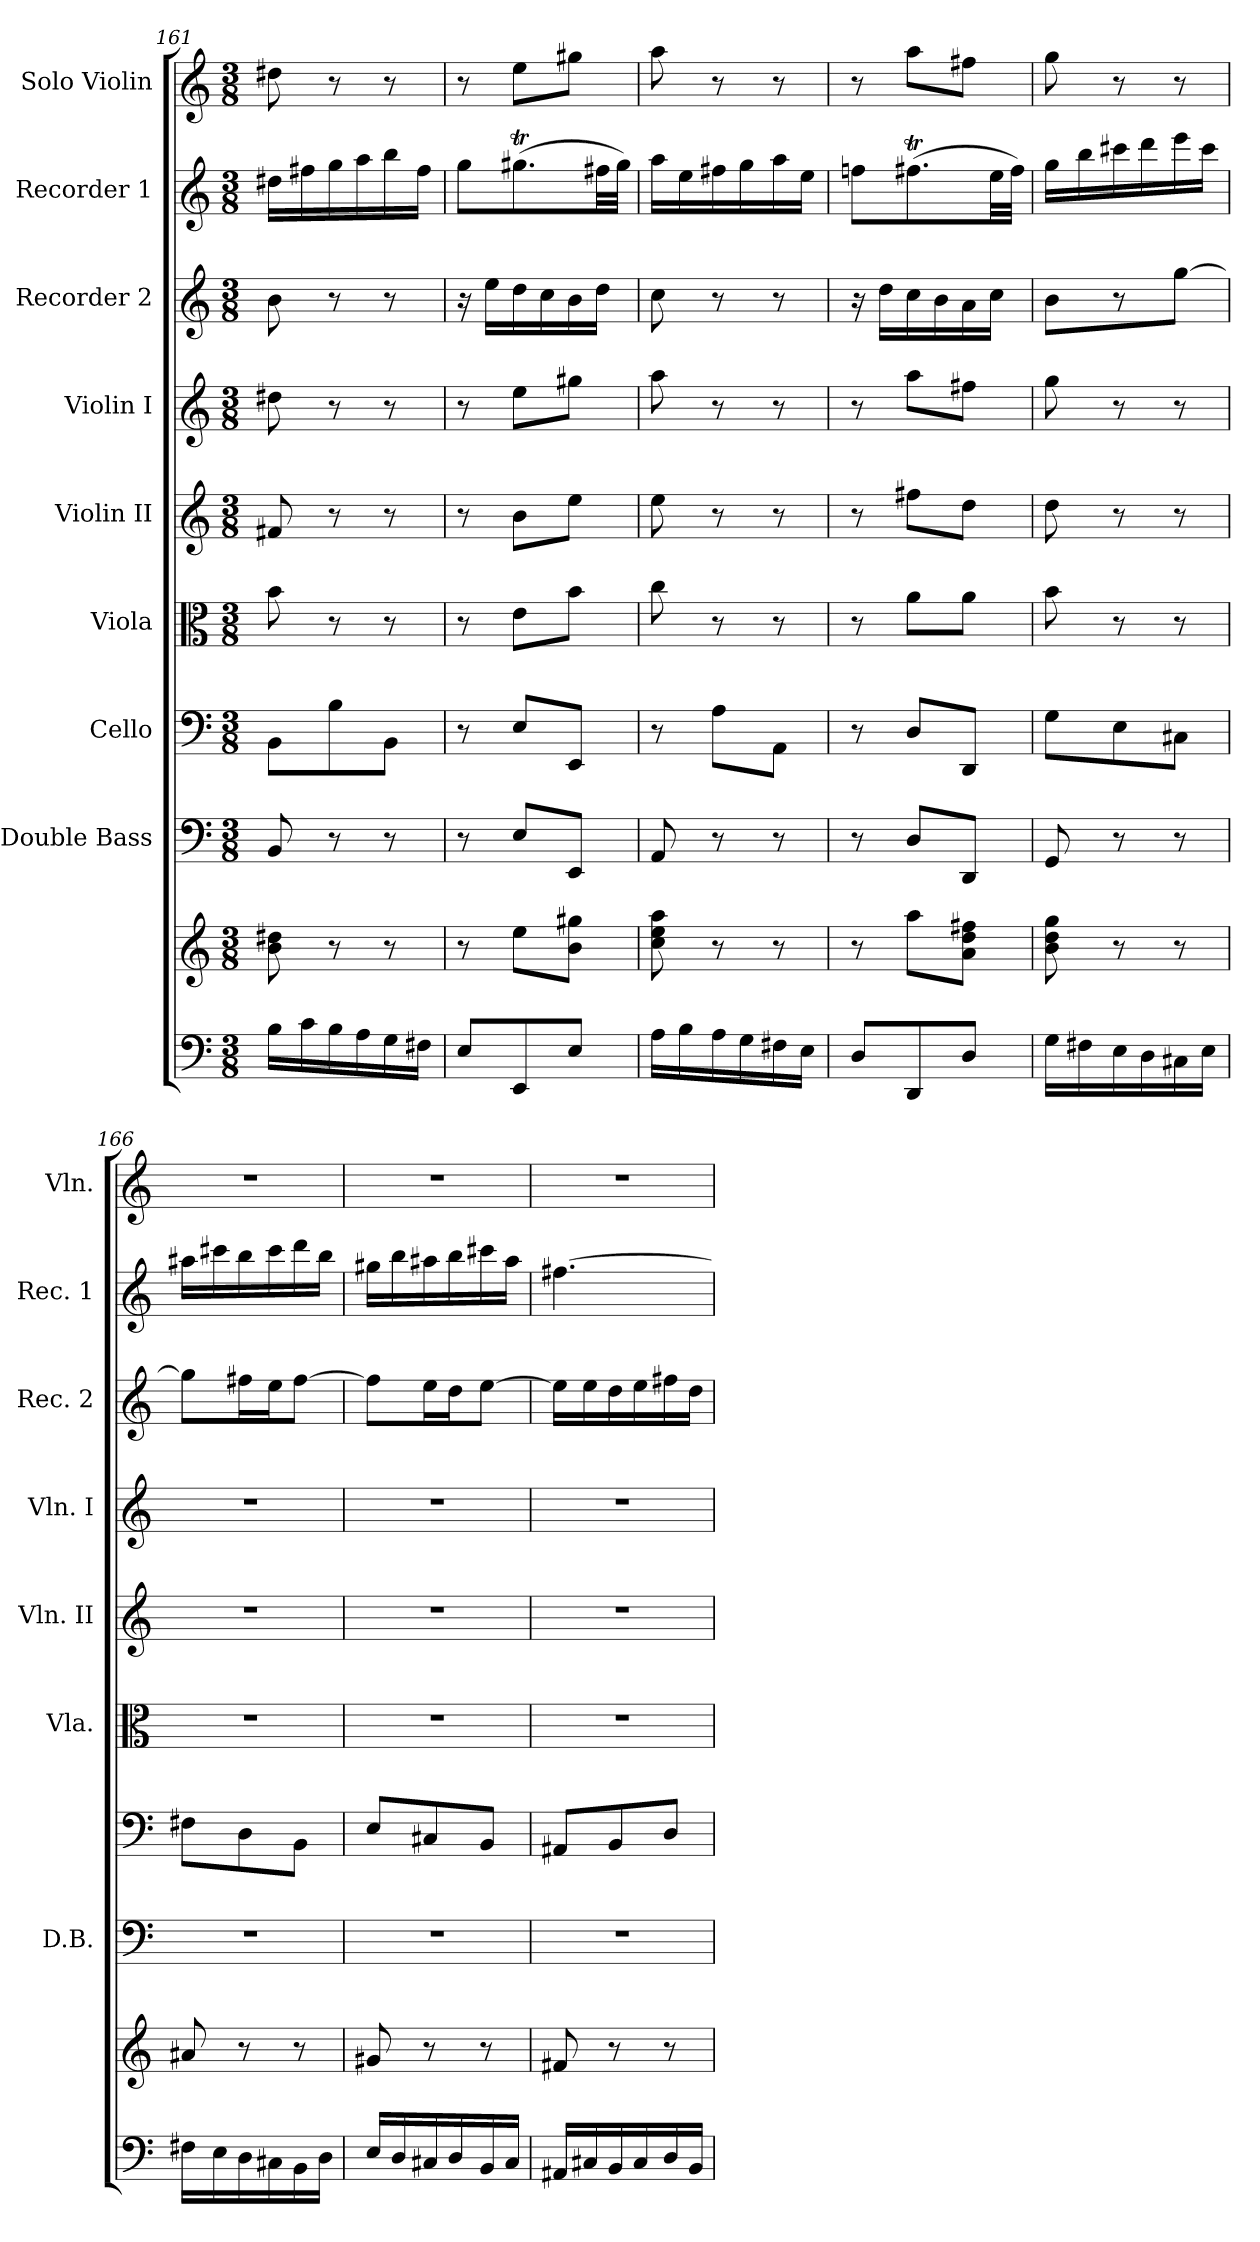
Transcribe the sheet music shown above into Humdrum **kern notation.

**kern	**kern	**kern	**kern	**kern	**kern	**kern	**kern	**kern	**kern
*part9	*part9	*part8	*part7	*part6	*part5	*part4	*part3	*part2	*part1
*staff10	*staff9	*staff8	*staff7	*staff6	*staff5	*staff4	*staff3	*staff2	*staff1
*	*	*I"Double Bass	*I"Cello	*I"Viola	*I"Violin II	*I"Violin I	*I"Recorder 2	*I"Recorder 1	*I"Solo Violin
*	*	*I'D.B.	*	*I'Vla.	*I'Vln. II	*I'Vln. I	*I'Rec. 2	*I'Rec. 1	*I'Vln.
*clefF4	*clefG2	*clefF4	*clefF4	*clefC3	*clefG2	*clefG2	*clefG2	*clefG2	*clefG2
*	*	*ITrd7c12	*	*	*	*	*	*	*
*M3/8	*M3/8	*M3/8	*M3/8	*M3/8	*M3/8	*M3/8	*M3/8	*M3/8	*M3/8
=161	=161	=161	=161	=161	=161	=161	=161	=161	=161
16B\LL	8b\ 8dd#\	8BBB/	8BB\L	8b\	8f#/	8dd#\	8b\	16dd#\LL	8dd#\
16c\	.	.	.	.	.	.	.	16ff#\	.
16B\	8r	8r	8B\	8r	8r	8r	8r	16gg\	8r
16A\	.	.	.	.	.	.	.	16aa\	.
16G\	8r	8r	8BB\J	8r	8r	8r	8r	16bb\	8r
16F#\JJ	.	.	.	.	.	.	.	16ff#\JJ	.
=162	=162	=162	=162	=162	=162	=162	=162	=162	=162
8E/L	8r	8r	8r	8r	8r	8r	16r	8gg\L	8r
.	.	.	.	.	.	.	16ee\LL	.	.
8EE/	8ee\L	8EE/L	8E/L	8e\L	8b\L	8ee\L	16dd\	(>8.gg#t\	8ee\L
.	.	.	.	.	.	.	16cc\	.	.
8E/J	8b\ 8gg#\J	8EEE/J	8EE/J	8b\J	8ee\J	8gg#\J	16b\	.	8gg#\J
.	.	.	.	.	.	.	16dd\JJ	32ff#\LL	.
.	.	.	.	.	.	.	.	32gg#\JJJ)	.
=163	=163	=163	=163	=163	=163	=163	=163	=163	=163
16A\LL	8cc\ 8ee\ 8aa\	8AAA/	8r	8cc\	8ee\	8aa\	8cc\	16aa\LL	8aa\
16B\	.	.	.	.	.	.	.	16ee\	.
16A\	8r	8r	8A\L	8r	8r	8r	8r	16ff#\	8r
16G\	.	.	.	.	.	.	.	16gg\	.
16F#\	8r	8r	8AA\J	8r	8r	8r	8r	16aa\	8r
16E\JJ	.	.	.	.	.	.	.	16ee\JJ	.
=164	=164	=164	=164	=164	=164	=164	=164	=164	=164
8D/L	8r	8r	8r	8r	8r	8r	16r	8ffn\L	8r
.	.	.	.	.	.	.	16dd\LL	.	.
8DD/	8aa\L	8DD/L	8D/L	8a\L	8ff#\L	8aa\L	16cc\	(>8.ff#t\	8aa\L
.	.	.	.	.	.	.	16b\	.	.
8D/J	8a\ 8dd\ 8ff#\J	8DDD/J	8DD/J	8a\J	8dd\J	8ff#\J	16a\	.	8ff#\J
.	.	.	.	.	.	.	16cc\JJ	32ee\LL	.
.	.	.	.	.	.	.	.	32ff#\JJJ)	.
=165	=165	=165	=165	=165	=165	=165	=165	=165	=165
16G\LL	8b\ 8dd\ 8gg\	8GGG/	8G\L	8b\	8dd\	8gg\	8b\L	16gg\LL	8gg\
16F#\	.	.	.	.	.	.	.	16bb\	.
16E\	8r	8r	8E\	8r	8r	8r	8r	16ccc#\	8r
16D\	.	.	.	.	.	.	.	16ddd\	.
16C#\	8r	8r	8C#\J	8r	8r	8r	[8gg\J	16eee\	8r
16E\JJ	.	.	.	.	.	.	.	16ccc#\JJ	.
=166	=166	=166	=166	=166	=166	=166	=166	=166	=166
16F#\LL	8a#/	4.r	8F#\L	4.r	4.r	4.r	8gg\L]	16aa#\LL	4.r
16E\	.	.	.	.	.	.	.	16ccc#\	.
16D\	8r	.	8D\	.	.	.	16ff#\L	16bb\	.
16C#\	.	.	.	.	.	.	16ee\J	16ccc#\	.
16BB\	8r	.	8BB\J	.	.	.	[8ff#\J	16ddd\	.
16D\JJ	.	.	.	.	.	.	.	16bb\JJ	.
=167	=167	=167	=167	=167	=167	=167	=167	=167	=167
16E/LL	8g#/	4.r	8E/L	4.r	4.r	4.r	8ff#\L]	16gg#\LL	4.r
16D/	.	.	.	.	.	.	.	16bb\	.
16C#/	8r	.	8C#/	.	.	.	16ee\L	16aa#\	.
16D/	.	.	.	.	.	.	16dd\J	16bb\	.
16BB/	8r	.	8BB/J	.	.	.	[8ee\J	16ccc#\	.
16C#/JJ	.	.	.	.	.	.	.	16aa#\JJ	.
=168	=168	=168	=168	=168	=168	=168	=168	=168	=168
16AA#/LL	8f#/	4.r	8AA#/L	4.r	4.r	4.r	16ee\LL]	[4.ff#\	4.r
16C#/	.	.	.	.	.	.	16ee\	.	.
16BB/	8r	.	8BB/	.	.	.	16dd\	.	.
16C#/	.	.	.	.	.	.	16ee\	.	.
16D/	8r	.	8D/J	.	.	.	16ff#\	.	.
16BB/JJ	.	.	.	.	.	.	16dd\JJ	.	.
=	=	=	=	=	=	=	=	=	=
*-	*-	*-	*-	*-	*-	*-	*-	*-	*-
